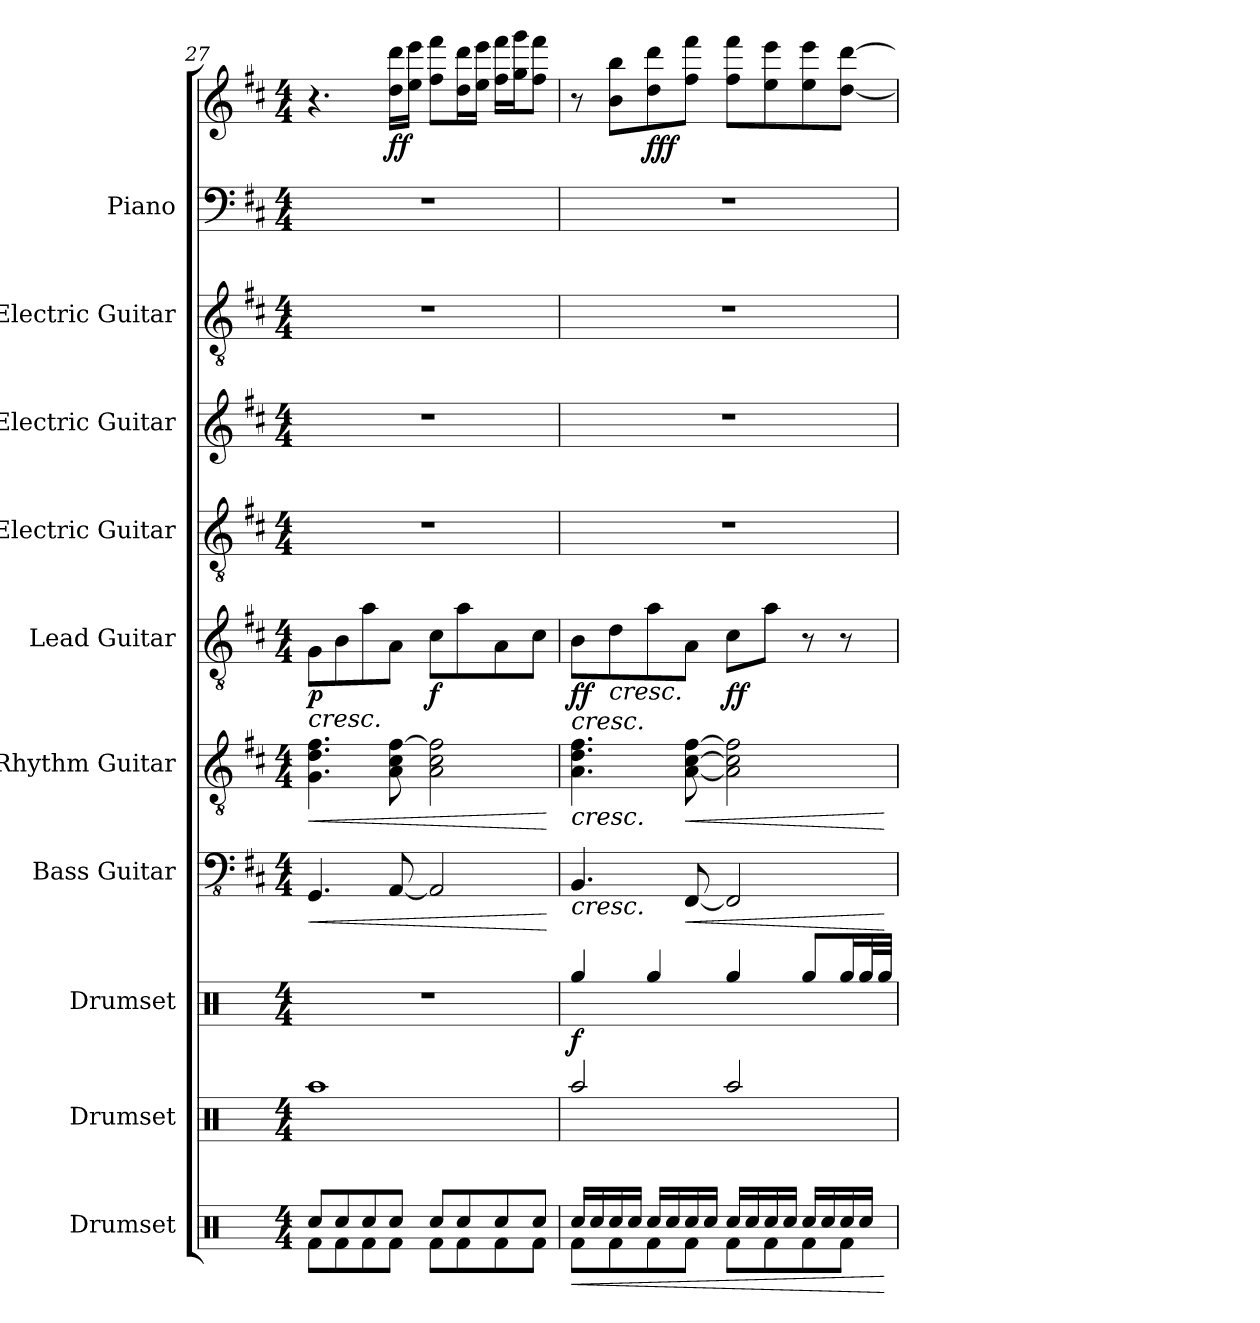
**kern	**dynam	**kern	**kern	**dynam	**kern	**dynam	**kern	**dynam	**kern	**dynam	**kern	**kern	**kern	**kern	**kern	**dynam
*part10	*part10	*part9	*part8	*part8	*part7	*part7	*part6	*part6	*part5	*part5	*part4	*part3	*part2	*part1	*part1	*part1
*staff11	*staff11	*staff10	*staff9	*staff9	*staff8	*staff8	*staff7	*staff7	*staff6	*staff6	*staff5	*staff4	*staff3	*staff2	*staff1	*staff1/2
*I"Drumset	*	*I"Drumset	*I"Drumset	*	*I"Bass Guitar	*	*I"Rhythm Guitar	*	*I"Lead Guitar	*	*I"Electric Guitar	*I"Electric Guitar	*I"Electric Guitar	*I"Piano	*	*
*I'Drs.	*	*I'Drs.	*I'Drs.	*	*I'B. Gtr.	*	*I'R. Gtr.	*	*I'L. Gtr.	*	*I'El. Guit.	*I'El. Guit.	*I'El. Guit.	*I'Pno.	*	*
!!LO:PB:g=z
*clefX	*	*clefX	*clefX	*	*clefFv4	*	*clefGv2	*	*clefGv2	*	*clefGv2	*clefG2	*clefGv2	*clefF4	*clefG2	*
*k[]	*	*k[]	*k[]	*	*k[f#c#]	*	*k[f#c#]	*	*k[f#c#]	*	*k[f#c#]	*k[f#c#]	*k[f#c#]	*k[f#c#]	*k[f#c#]	*
*M4/4	*	*M4/4	*M4/4	*	*M4/4	*	*M4/4	*	*M4/4	*	*M4/4	*M4/4	*M4/4	*M4/4	*M4/4	*
=27	=27	=27	=27	=27	=27	=27	=27	=27	=27	=27	=27	=27	=27	=27	=27	=27
*^	*	*	*	*	*	*	*	*	*	*	*	*	*	*	*	*
!	!	!	!	!	!	!	!LO:HP:b	!	!LO:HP:b	!	!LO:HP:b	!	!	!	!	!	!
!	!	!	!	!	!	!	!	!	!	!	!LO:DY:n=1:b	!	!	!	!	!	!
8Rcc/L	8Rf\L	.	1Raa	1r	.	4.GGG/	<	4.G\ 4.d\ 4.f#\	<	8G\L	< p	1r	1r	1r	1r	4.r	.
8Rcc/	8Rf\	.	.	.	.	.	.	.	.	8B\	.	.	.	.	.	.	.
8Rcc/	8Rf\	.	.	.	.	.	.	.	.	8a\	.	.	.	.	.	.	.
!	!	!	!	!	!	!	!	!	!	!	!	!	!	!	!	!	!LO:DY:b
8Rcc/J	8Rf\J	.	.	.	.	[8AAA/	.	8A\ 8c#\ [8f#\	.	8A\J	.	.	.	.	.	16dd\ 16ddd\LL	ff
.	.	.	.	.	.	.	.	.	.	.	.	.	.	.	.	16ee\ 16eee\JJ	.
!	!	!	!	!	!	!	!	!	!	!	!LO:DY:n=2:b	!	!	!	!	!	!
8Rcc/L	8Rf\L	.	.	.	.	2AAA/]	.	2A\ 2c#\ 2f#\]	.	8c#\L	f	.	.	.	.	8ff#\ 8fff#\L	.
8Rcc/	8Rf\	.	.	.	.	.	.	.	.	8a\	.	.	.	.	.	16dd\ 16ddd\L	.
.	.	.	.	.	.	.	.	.	.	.	.	.	.	.	.	16ee\ 16eee\JJ	.
8Rcc/	8Rf\	.	.	.	.	.	.	.	.	8A\	.	.	.	.	.	16ff#\ 16fff#\LL	.
.	.	.	.	.	.	.	.	.	.	.	.	.	.	.	.	16gg\ 16ggg\J	.
8Rcc/J	8Rf\J	.	.	.	.	.	.	.	.	8c#\J	.	.	.	.	.	8ff#\ 8fff#\J	.
*v	*v	*	*	*	*	*	*	*	*	*	*	*	*	*	*	*	*
.	.	.	.	.	.	[	.	[	.	[	.	.	.	.	.	.
=28	=28	=28	=28	=28	=28	=28	=28	=28	=28	=28	=28	=28	=28	=28	=28	=28
!	!LO:HP:b	!	!	!LO:DY:b	!	!LO:HP:b	!	!LO:HP:b	!	!LO:HP:b	!	!	!	!	!	!
*^	*	*	*	*	*	*	*	*	*	*	*	*	*	*	*	*
!	!	!	!	!	!	!	!	!	!	!	!LO:DY:n=1:b	!	!	!	!	!	!
16Rcc/LL	8Rf\L	<	2Raa/	4Rgg/	f	4.BBB/	<	4.A\ 4.d\ 4.f#\	<	8B\L	< ff	1r	1r	1r	1r	8r	.
16Rcc/	.	.	.	.	.	.	.	.	.	.	.	.	.	.	.	.	.
!	!	!	!	!	!	!	!	!	!	!	!LO:HP:b	!	!	!	!	!	!
16Rcc/	8Rf\	.	.	.	.	.	.	.	.	8d\	<	.	.	.	.	8b\ 8bb\L	.
16Rcc/JJ	.	.	.	.	.	.	.	.	.	.	.	.	.	.	.	.	.
!	!	!	!	!	!	!	!	!	!	!	!	!	!	!	!	!	!LO:DY:b
16Rcc/LL	8Rf\	.	.	4Rgg/	.	.	.	.	.	8a\	.	.	.	.	.	8dd\ 8ddd\	fff
16Rcc/	.	.	.	.	.	.	.	.	.	.	.	.	.	.	.	.	.
!	!	!	!	!	!	!	!LO:HP:b	!	!LO:HP:b	!	!	!	!	!	!	!	!
16Rcc/	8Rf\J	.	.	.	.	[8FFF#/	<	[8A\ [8c#\ [8f#\	<	8A\J	.	.	.	.	.	8ff#\ 8fff#\J	.
16Rcc/JJ	.	.	.	.	.	.	.	.	.	.	.	.	.	.	.	.	.
!	!	!	!	!	!	!	!	!	!	!	!LO:DY:n=2:b	!	!	!	!	!	!
16Rcc/LL	8Rf\L	.	2Raa/	4Rgg/	.	2FFF#/]	.	2A\] 2c#\] 2f#\]	.	8c#\L	ff	.	.	.	.	8ff#\ 8fff#\L	.
16Rcc/	.	.	.	.	.	.	.	.	.	.	.	.	.	.	.	.	.
16Rcc/	8Rf\	.	.	.	.	.	.	.	.	8a\J	.	.	.	.	.	8ee\ 8eee\	.
16Rcc/JJ	.	.	.	.	.	.	.	.	.	.	.	.	.	.	.	.	.
16Rcc/LL	8Rf\	.	.	8Rgg/L	.	.	.	.	.	8r	.	.	.	.	.	8ee\ 8eee\	.
16Rcc/	.	.	.	.	.	.	.	.	.	.	.	.	.	.	.	.	.
16Rcc/	8Rf\J	.	.	16Rgg/L	.	.	.	.	.	8r	.	.	.	.	.	[8dd\ [8ddd\J	.
16Rcc/JJ	.	.	.	32Rgg/L	.	.	.	.	.	.	.	.	.	.	.	.	.
.	.	.	.	32Rgg/JJJ	.	.	.	.	.	.	.	.	.	.	.	.	.
*v	*v	*	*	*	*	*	*	*	*	*	*	*	*	*	*	*	*
.	[	.	.	.	.	[ [	.	[ [	.	[ [	.	.	.	.	.	.
=	=	=	=	=	=	=	=	=	=	=	=	=	=	=	=	=
*-	*-	*-	*-	*-	*-	*-	*-	*-	*-	*-	*-	*-	*-	*-	*-	*-
